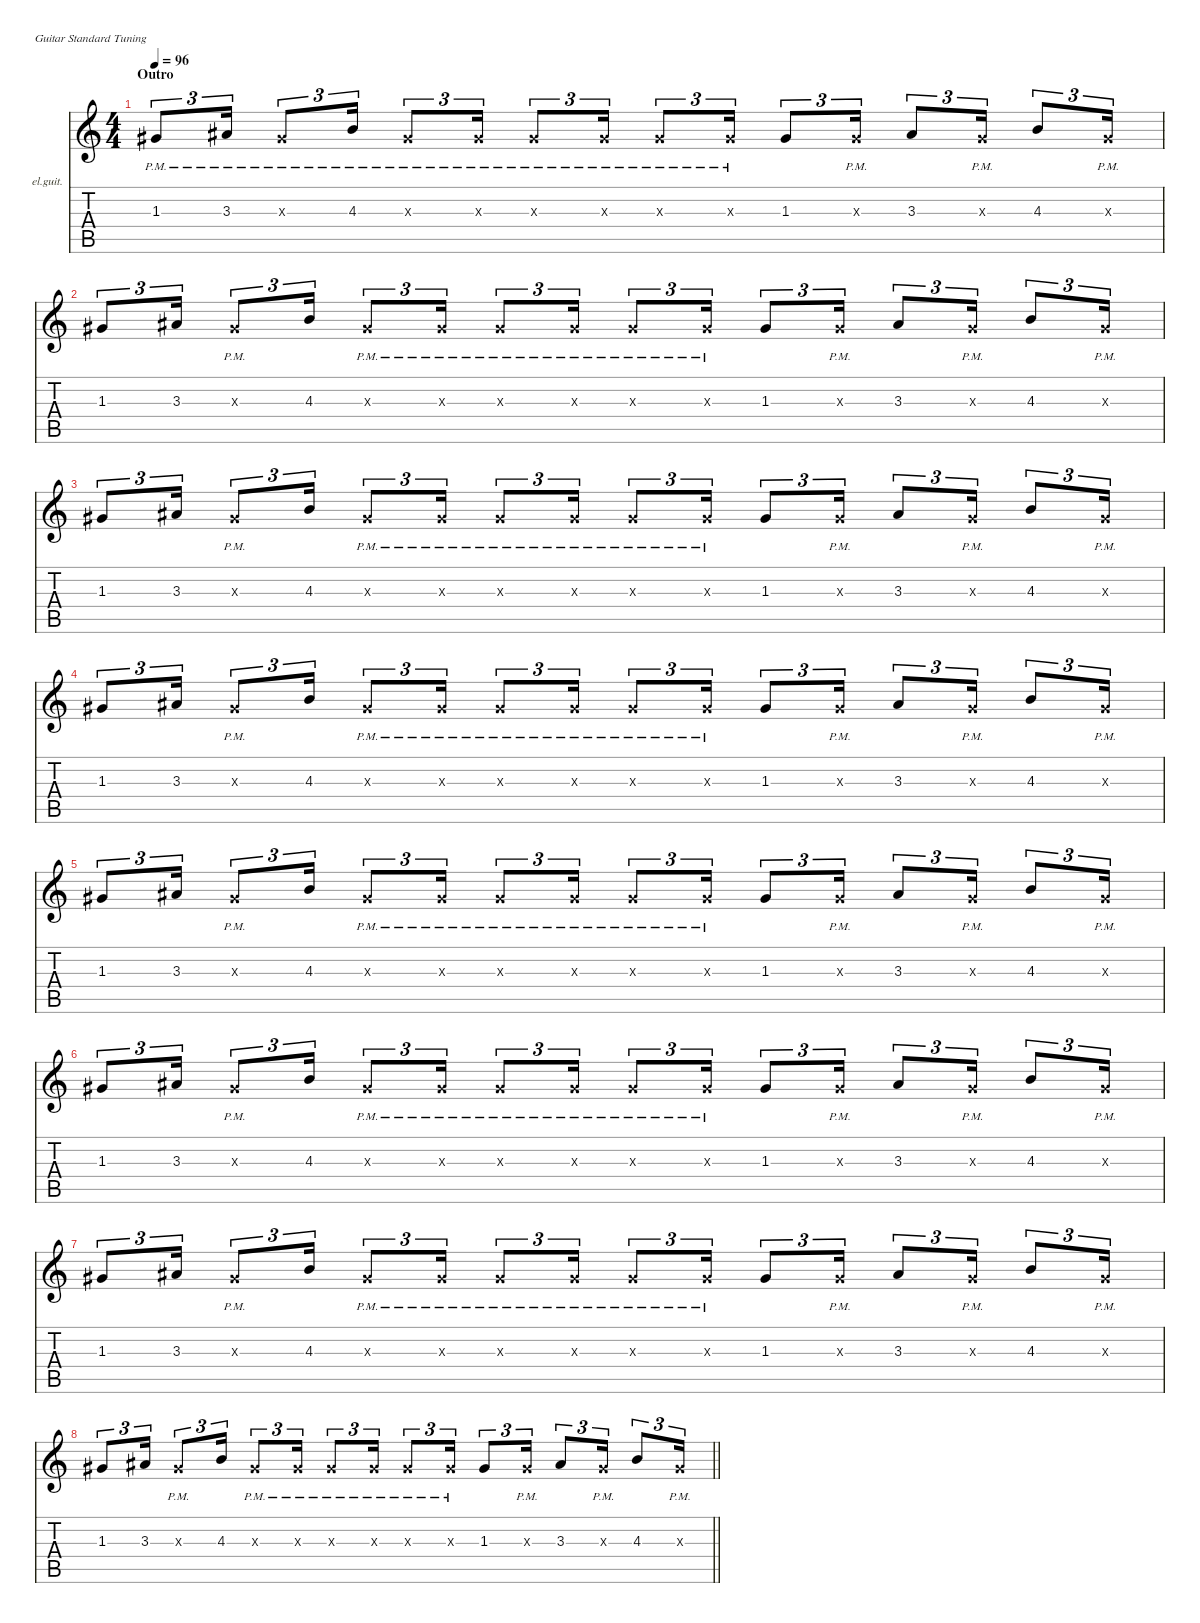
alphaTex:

\defaultSystemsLayout 4
\hideDynamics
\bracketExtendMode nobrackets
\firstSystemTrackNameOrientation horizontal
\otherSystemsTrackNameOrientation horizontal
\track ("Guitar (muted 2)" "el.guit.") {instrument electricguitarmuted}
\staff {score tabs}
\tuning (E4 B3 G3 D3 A2 E2)
\ts (4 4)
\section ("" "Outro")
\tempo 96
\clef g2
\ks c
1.3{pm acc #}.8{tu (3 2) dy f beam Up} 3.3{pm acc #}.16{tu (3 2) beam Up} 1.3{pm x acc #}.8{tu (3 2) beam Up} 4.3{pm}.16{tu (3 2) beam Up} 1.3{pm x acc #}.8{tu (3 2) beam Up} 1.3{pm x acc #}.16{tu (3 2) beam Up} 1.3{pm x acc #}.8{tu (3 2) beam Up} 1.3{pm x acc #}.16{tu (3 2) beam Up} 1.3{pm x acc #}.8{tu (3 2) beam Up} 1.3{pm x acc #}.16{tu (3 2) beam Up} 1.3{acc #}.8{tu (3 2) beam Up} 1.3{pm x acc #}.16{tu (3 2) beam Up} 3.3{acc #}.8{tu (3 2) beam Up} 1.3{pm x acc #}.16{tu (3 2) beam Up} 4.3.8{tu (3 2) beam Up} 1.3{pm x acc #}.16{tu (3 2) beam Up} |
1.3{acc #}.8{tu (3 2) beam Up} 3.3{acc #}.16{tu (3 2) beam Up} 1.3{pm x acc #}.8{tu (3 2) beam Up} 4.3.16{tu (3 2) beam Up} 1.3{pm x acc #}.8{tu (3 2) beam Up} 1.3{pm x acc #}.16{tu (3 2) beam Up} 1.3{pm x acc #}.8{tu (3 2) beam Up} 1.3{pm x acc #}.16{tu (3 2) beam Up} 1.3{pm x acc #}.8{tu (3 2) beam Up} 1.3{pm x acc #}.16{tu (3 2) beam Up} 1.3{acc #}.8{tu (3 2) beam Up} 1.3{pm x acc #}.16{tu (3 2) beam Up} 3.3{acc #}.8{tu (3 2) beam Up} 1.3{pm x acc #}.16{tu (3 2) beam Up} 4.3.8{tu (3 2) beam Up} 1.3{pm x acc #}.16{tu (3 2) beam Up} |
1.3{acc #}.8{tu (3 2) beam Up} 3.3{acc #}.16{tu (3 2) beam Up} 1.3{pm x acc #}.8{tu (3 2) beam Up} 4.3.16{tu (3 2) beam Up} 1.3{pm x acc #}.8{tu (3 2) beam Up} 1.3{pm x acc #}.16{tu (3 2) beam Up} 1.3{pm x acc #}.8{tu (3 2) beam Up} 1.3{pm x acc #}.16{tu (3 2) beam Up} 1.3{pm x acc #}.8{tu (3 2) beam Up} 1.3{pm x acc #}.16{tu (3 2) beam Up} 1.3{acc #}.8{tu (3 2) beam Up} 1.3{pm x acc #}.16{tu (3 2) beam Up} 3.3{acc #}.8{tu (3 2) beam Up} 1.3{pm x acc #}.16{tu (3 2) beam Up} 4.3.8{tu (3 2) beam Up} 1.3{pm x acc #}.16{tu (3 2) beam Up} |
1.3{acc #}.8{tu (3 2) beam Up} 3.3{acc #}.16{tu (3 2) beam Up} 1.3{pm x acc #}.8{tu (3 2) beam Up} 4.3.16{tu (3 2) beam Up} 1.3{pm x acc #}.8{tu (3 2) beam Up} 1.3{pm x acc #}.16{tu (3 2) beam Up} 1.3{pm x acc #}.8{tu (3 2) beam Up} 1.3{pm x acc #}.16{tu (3 2) beam Up} 1.3{pm x acc #}.8{tu (3 2) beam Up} 1.3{pm x acc #}.16{tu (3 2) beam Up} 1.3{acc #}.8{tu (3 2) beam Up} 1.3{pm x acc #}.16{tu (3 2) beam Up} 3.3{acc #}.8{tu (3 2) beam Up} 1.3{pm x acc #}.16{tu (3 2) beam Up} 4.3.8{tu (3 2) beam Up} 1.3{pm x acc #}.16{tu (3 2) beam Up} |
1.3{acc #}.8{tu (3 2) beam Up} 3.3{acc #}.16{tu (3 2) beam Up} 1.3{pm x acc #}.8{tu (3 2) beam Up} 4.3.16{tu (3 2) beam Up} 1.3{pm x acc #}.8{tu (3 2) beam Up} 1.3{pm x acc #}.16{tu (3 2) beam Up} 1.3{pm x acc #}.8{tu (3 2) beam Up} 1.3{pm x acc #}.16{tu (3 2) beam Up} 1.3{pm x acc #}.8{tu (3 2) beam Up} 1.3{pm x acc #}.16{tu (3 2) beam Up} 1.3{acc #}.8{tu (3 2) beam Up} 1.3{pm x acc #}.16{tu (3 2) beam Up} 3.3{acc #}.8{tu (3 2) beam Up} 1.3{pm x acc #}.16{tu (3 2) beam Up} 4.3.8{tu (3 2) beam Up} 1.3{pm x acc #}.16{tu (3 2) beam Up} |
1.3{acc #}.8{tu (3 2) beam Up} 3.3{acc #}.16{tu (3 2) beam Up} 1.3{pm x acc #}.8{tu (3 2) beam Up} 4.3.16{tu (3 2) beam Up} 1.3{pm x acc #}.8{tu (3 2) beam Up} 1.3{pm x acc #}.16{tu (3 2) beam Up} 1.3{pm x acc #}.8{tu (3 2) beam Up} 1.3{pm x acc #}.16{tu (3 2) beam Up} 1.3{pm x acc #}.8{tu (3 2) beam Up} 1.3{pm x acc #}.16{tu (3 2) beam Up} 1.3{acc #}.8{tu (3 2) beam Up} 1.3{pm x acc #}.16{tu (3 2) beam Up} 3.3{acc #}.8{tu (3 2) beam Up} 1.3{pm x acc #}.16{tu (3 2) beam Up} 4.3.8{tu (3 2) beam Up} 1.3{pm x acc #}.16{tu (3 2) beam Up} |
1.3{acc #}.8{tu (3 2) beam Up} 3.3{acc #}.16{tu (3 2) beam Up} 1.3{pm x acc #}.8{tu (3 2) beam Up} 4.3.16{tu (3 2) beam Up} 1.3{pm x acc #}.8{tu (3 2) beam Up} 1.3{pm x acc #}.16{tu (3 2) beam Up} 1.3{pm x acc #}.8{tu (3 2) beam Up} 1.3{pm x acc #}.16{tu (3 2) beam Up} 1.3{pm x acc #}.8{tu (3 2) beam Up} 1.3{pm x acc #}.16{tu (3 2) beam Up} 1.3{acc #}.8{tu (3 2) beam Up} 1.3{pm x acc #}.16{tu (3 2) beam Up} 3.3{acc #}.8{tu (3 2) beam Up} 1.3{pm x acc #}.16{tu (3 2) beam Up} 4.3.8{tu (3 2) beam Up} 1.3{pm x acc #}.16{tu (3 2) beam Up} |
\barLineRight lightlight
1.3{acc #}.8{tu (3 2) beam Up} 3.3{acc #}.16{tu (3 2) beam Up} 1.3{pm x acc #}.8{tu (3 2) beam Up} 4.3.16{tu (3 2) beam Up} 1.3{pm x acc #}.8{tu (3 2) beam Up} 1.3{pm x acc #}.16{tu (3 2) beam Up} 1.3{pm x acc #}.8{tu (3 2) beam Up} 1.3{pm x acc #}.16{tu (3 2) beam Up} 1.3{pm x acc #}.8{tu (3 2) beam Up} 1.3{pm x acc #}.16{tu (3 2) beam Up} 1.3{acc #}.8{tu (3 2) beam Up} 1.3{pm x acc #}.16{tu (3 2) beam Up} 3.3{acc #}.8{tu (3 2) beam Up} 1.3{pm x acc #}.16{tu (3 2) beam Up} 4.3.8{tu (3 2) beam Up} 1.3{pm x acc #}.16{tu (3 2) beam Up}
